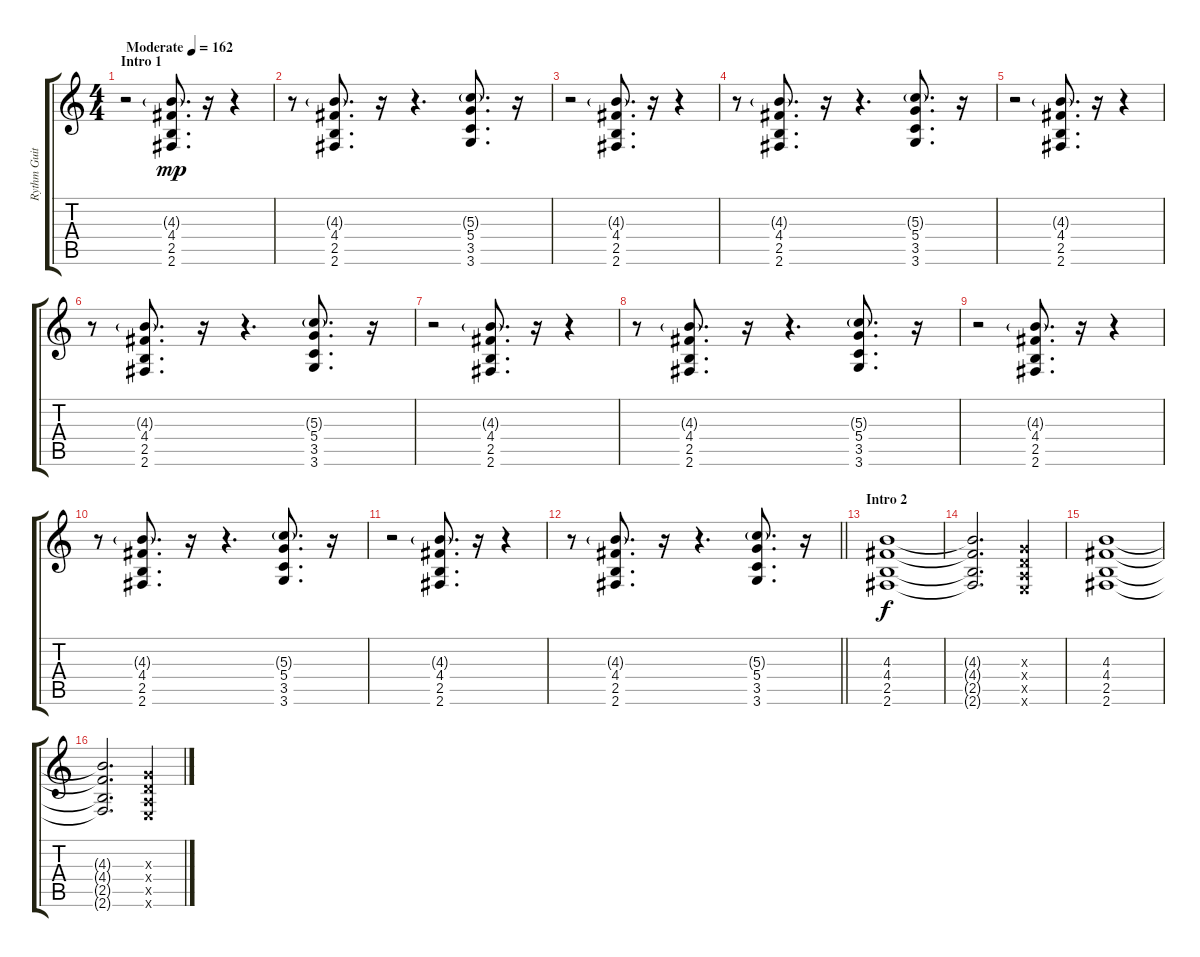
\track ("Rythm Guitar 1" "Rythm Guit") {instrument distortionguitar}
\staff {score tabs}
\tuning (E4 B3 G3 D3 A2 E2) {hide}
\ts (4 4)
\section ("" "Intro 1")
\tempo (162 "Moderate")
\clef g2
\ks c
r.2{dy mp volume 6 instrument distortionguitar} (4.3{g} 4.4 2.5 2.6).8{d} r.16 r.4 |
r.8{volume 11} (4.3{g} 4.4 2.5 2.6).8{d} r.16 r.4{d} (5.3{g} 5.4 3.5 3.6).8{d} r.16 |
r.2 (4.3{g} 4.4 2.5 2.6).8{d} r.16 r.4 |
r.8 (4.3{g} 4.4 2.5 2.6).8{d} r.16 r.4{d} (5.3{g} 5.4 3.5 3.6).8{d} r.16 |
r.2 (4.3{g} 4.4 2.5 2.6).8{d} r.16 r.4 |
r.8 (4.3{g} 4.4 2.5 2.6).8{d} r.16 r.4{d} (5.3{g} 5.4 3.5 3.6).8{d} r.16 |
r.2 (4.3{g} 4.4 2.5 2.6).8{d} r.16 r.4 |
r.8 (4.3{g} 4.4 2.5 2.6).8{d} r.16 r.4{d} (5.3{g} 5.4 3.5 3.6).8{d} r.16 |
r.2 (4.3{g} 4.4 2.5 2.6).8{d} r.16 r.4 |
r.8 (4.3{g} 4.4 2.5 2.6).8{d} r.16 r.4{d} (5.3{g} 5.4 3.5 3.6).8{d} r.16 |
r.2 (4.3{g} 4.4 2.5 2.6).8{d} r.16 r.4 |
\barLineRight lightlight
r.8 (4.3{g} 4.4 2.5 2.6).8{d} r.16 r.4{d} (5.3{g} 5.4 3.5 3.6).8{d} r.16 |
\section ("" "Intro 2")
(4.3 4.4 2.5 2.6).1{dy f} |
(4.3{t} 4.4{t} 2.5{t} 2.6{t}).2{d} (0.3{x} 0.4{x} 0.5{x} 0.6{x}).4 |
(4.3 4.4 2.5 2.6).1 |
(4.3{t} 4.4{t} 2.5{t} 2.6{t}).2{d} (0.3{x} 0.4{x} 0.5{x} 0.6{x}).4
